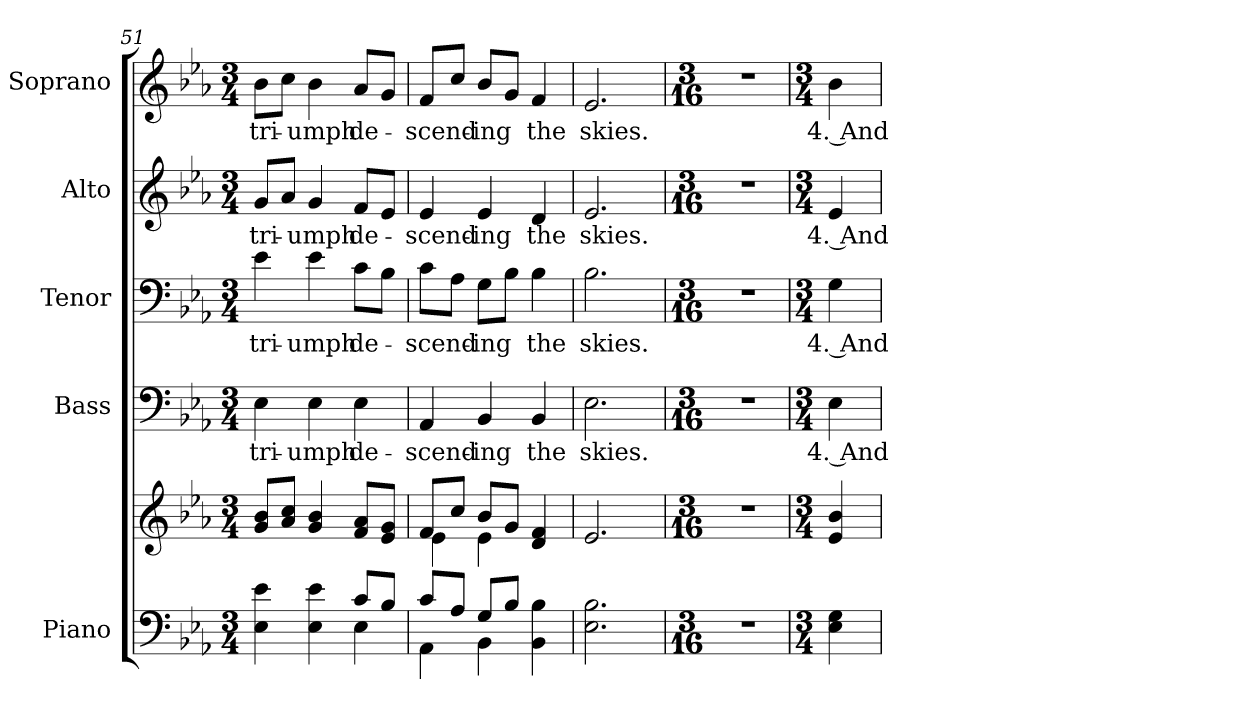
**kern	**kern	**kern	**text	**kern	**text	**kern	**text	**kern	**text
*part5	*part5	*part4	*part4	*part3	*part3	*part2	*part2	*part1	*part1
*staff6	*staff5	*staff4	*staff4	*staff3	*staff3	*staff2	*staff2	*staff1	*staff1
*I"Piano	*	*I"Bass	*	*I"Tenor	*	*I"Alto	*	*I"Soprano	*
*I'Pno.	*	*I'B.	*	*I'T.	*	*I'A.	*	*I'S.	*
*clefF4	*clefG2	*clefF4	*	*clefF4	*	*clefG2	*	*clefG2	*
*k[b-e-a-]	*k[b-e-a-]	*k[b-e-a-]	*	*k[b-e-a-]	*	*k[b-e-a-]	*	*k[b-e-a-]	*
*E-:	*E-:	*E-:	*	*E-:	*	*E-:	*	*E-:	*
*M3/4	*M3/4	*M3/4	*	*M3/4	*	*M3/4	*	*M3/4	*
=51	=51	=51	=51	=51	=51	=51	=51	=51	=51
*^	*	*	*	*	*	*	*	*	*
!	!	!	!	!LO:LY:b:color=#000000	!	!	!	!	!	!
!	!	!	!	!	!	!LO:LY:b:color=#000000	!	!	!	!
!	!	!	!	!	!	!	!	!LO:LY:b:color=#000000	!	!
!	!	!	!	!	!	!	!	!	!	!LO:LY:b:color=#000000
4E-i\ 4e-i	2ryy	8gi/ 8b-iL	4E-i\	tri-	4e-i\	tri-	8gi/L	tri-	8b-i\L	tri-
.	.	8a-i/ 8cciJ	.	.	.	.	8a-i/J	.	8cci\J	.
!	!	!	!	!LO:LY:b:color=#000000	!	!	!	!	!	!
!	!	!	!	!	!	!LO:LY:b:color=#000000	!	!	!	!
!	!	!	!	!	!	!	!	!LO:LY:b:color=#000000	!	!
!	!	!	!	!	!	!	!	!	!	!LO:LY:b:color=#000000
4E-i\ 4e-i	.	4gi/ 4b-i	4E-i\	-umph	4e-i\	-umph	4gi/	-umph	4b-i\	-umph
!	!	!	!	!LO:LY:b:color=#000000	!	!	!	!	!	!
!	!	!	!	!	!	!LO:LY:b:color=#000000	!	!	!	!
!	!	!	!	!	!	!	!	!LO:LY:b:color=#000000	!	!
!	!	!	!	!	!	!	!	!	!	!LO:LY:b:color=#000000
8ci/L	4E-i\	8fi/ 8a-iL	4E-i\	de-	8ci\L	de-	8fi/L	de-	8a-i/L	de-
8B-i/J	.	8e-i/ 8giJ	.	.	8B-i\J	.	8e-i/J	.	8gi/J	.
!!LO:PB:g=z
=52	=52	=52	=52	=52	=52	=52	=52	=52	=52	=52
*	*	*^	*	*	*	*	*	*	*	*
!	!	!	!	!	!LO:LY:b:color=#000000	!	!	!	!	!	!
!	!	!	!	!	!	!	!LO:LY:b:color=#000000	!	!	!	!
!	!	!	!	!	!	!	!	!	!LO:LY:b:color=#000000	!	!
!	!	!	!	!	!	!	!	!	!	!	!LO:LY:b:color=#000000
8ci/L	4AA-i\	8fi/L	4e-i\	4AA-i/	-scend-	8ci\L	-scend-	4e-i/	-scend-	8fi/L	-scend-
8A-i/J	.	8cci/J	.	.	.	8A-i\J	.	.	.	8cci/J	.
!	!	!	!	!	!LO:LY:b:color=#000000	!	!	!	!	!	!
!	!	!	!	!	!	!	!LO:LY:b:color=#000000	!	!	!	!
!	!	!	!	!	!	!	!	!	!LO:LY:b:color=#000000	!	!
!	!	!	!	!	!	!	!	!	!	!	!LO:LY:b:color=#000000
8Gi/L	4BB-i\	8b-i/L	4e-i\	4BB-i/	-ing	8Gi\L	-ing	4e-i/	-ing	8b-i/L	-ing
8B-i/J	.	8gi/J	.	.	.	8B-i\J	.	.	.	8gi/J	.
!	!	!	!	!	!LO:LY:b:color=#000000	!	!	!	!	!	!
!	!	!	!	!	!	!	!LO:LY:b:color=#000000	!	!	!	!
!	!	!	!	!	!	!	!	!	!LO:LY:b:color=#000000	!	!
!	!	!	!	!	!	!	!	!	!	!	!LO:LY:b:color=#000000
4BB-i\ 4B-i	4ryy	4di/ 4fi	4ryy	4BB-i/	the	4B-i\	the	4di/	the	4fi/	the
*v	*v	*	*	*	*	*	*	*	*	*	*
*	*v	*v	*	*	*	*	*	*	*	*
=53	=53	=53	=53	=53	=53	=53	=53	=53	=53
*^	*^	*	*	*	*	*	*	*	*
!	!	!	!	!	!LO:LY:b:color=#000000	!	!	!	!	!	!
*v	*v	*	*	*	*	*	*	*	*	*	*
*	*v	*v	*	*	*	*	*	*	*	*
*^	*^	*	*	*	*	*	*	*	*
!	!	!	!	!	!	!	!LO:LY:b:color=#000000	!	!	!	!
*v	*v	*	*	*	*	*	*	*	*	*	*
*	*v	*v	*	*	*	*	*	*	*	*
*^	*^	*	*	*	*	*	*	*	*
!	!	!	!	!	!	!	!	!	!LO:LY:b:color=#000000	!	!
*v	*v	*	*	*	*	*	*	*	*	*	*
*	*v	*v	*	*	*	*	*	*	*	*
*^	*^	*	*	*	*	*	*	*	*
!	!	!	!	!	!	!	!	!	!	!	!LO:LY:b:color=#000000
*v	*v	*	*	*	*	*	*	*	*	*	*
*	*v	*v	*	*	*	*	*	*	*	*
2.E-i\ 2.B-i	2.e-i/	2.E-i\	skies.	2.B-i\	skies.	2.e-i/	skies.	2.e-i/	skies.
!!LO:PB:g=z
=54	=54	=54	=54	=54	=54	=54	=54	=54	=54
*M3/16	*M3/16	*M3/16	*	*M3/16	*	*M3/16	*	*M3/16	*
!LO:N:vis=1	!LO:N:vis=1	!LO:N:vis=1	!	!LO:N:vis=1	!	!LO:N:vis=1	!	!LO:N:vis=1	!
8.r	8.r	8.r	.	8.r	.	8.r	.	8.r	.
=55	=55	=55	=55	=55	=55	=55	=55	=55	=55
*M3/4	*M3/4	*M3/4	*	*M3/4	*	*M3/4	*	*M3/4	*
!	!	!	!LO:LY:b:color=#000000	!	!	!	!	!	!
!	!	!	!	!	!LO:LY:b:color=#000000	!	!	!	!
!	!	!	!	!	!	!	!LO:LY:b:color=#000000	!	!
!	!	!	!	!	!	!	!	!	!LO:LY:b:color=#000000
4E-i\ 4Gi	4e-i/ 4b-i	4E-i\	4. And	4Gi\	4. And	4e-i/	4. And	4b-i\	4. And
=	=	=	=	=	=	=	=	=	=
*-	*-	*-	*-	*-	*-	*-	*-	*-	*-
